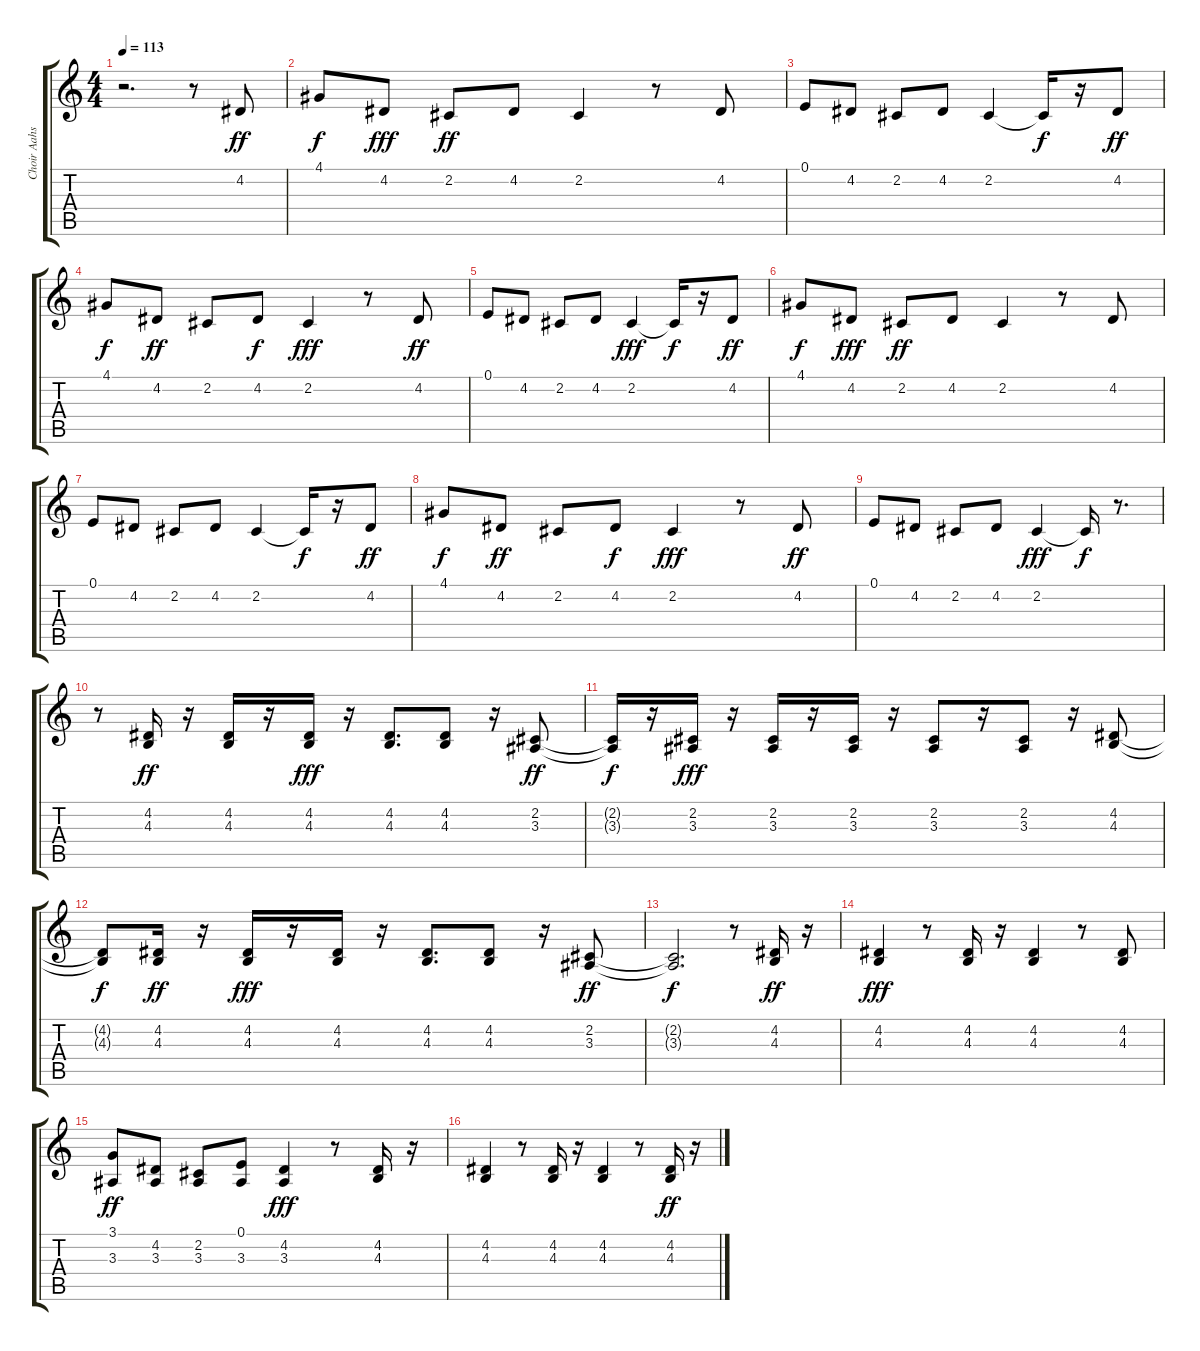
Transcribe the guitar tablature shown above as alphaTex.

\track ("Choir Aahs" "Choir Aahs") {instrument choiraahs}
\staff {score tabs}
\tuning (E4 B3 G3 D3 A2 E2) {hide}
\ts (4 4)
\tempo 113
\clef g2
\ks c
r.2{d dy mf} r.8 4.2.8{dy ff} |
4.1.8{dy f} 4.2.8{dy fff} 2.2.8{dy ff} 4.2.8 2.2.4 r.8 4.2.8 |
0.1.8 4.2.8 2.2.8 4.2.8 2.2.4 2.2{t}.16{dy f} r.16 4.2.8{dy ff} |
4.1.8{dy f} 4.2.8{dy ff} 2.2.8 4.2.8{dy f} 2.2.4{dy fff} r.8 4.2.8{dy ff} |
0.1.8 4.2.8 2.2.8 4.2.8 2.2.4{dy fff} 2.2{t}.16{dy f} r.16 4.2.8{dy ff} |
4.1.8{dy f} 4.2.8{dy fff} 2.2.8{dy ff} 4.2.8 2.2.4 r.8 4.2.8 |
0.1.8 4.2.8 2.2.8 4.2.8 2.2.4 2.2{t}.16{dy f} r.16 4.2.8{dy ff} |
4.1.8{dy f} 4.2.8{dy ff} 2.2.8 4.2.8{dy f} 2.2.4{dy fff} r.8 4.2.8{dy ff} |
0.1.8 4.2.8 2.2.8 4.2.8 2.2.4{dy fff} 2.2{t}.16{dy f} r.8{d} |
r.8 (4.2 4.3).16{dy ff} r.16 (4.2 4.3).16 r.16 (4.2 4.3).16{dy fff} r.16 (4.2 4.3).8{d} (4.2 4.3).8 r.16 (2.2 3.3).8{dy ff} |
(2.2{t} 3.3{t}).16{dy f} r.16 (2.2 3.3).16{dy fff} r.16 (2.2 3.3).16 r.16 (2.2 3.3).16 r.16 (2.2 3.3).8 r.16 (2.2 3.3).8 r.16 (4.2 4.3).8 |
(4.2{t} 4.3{t}).8{dy f} (4.2 4.3).16{dy ff} r.16 (4.2 4.3).16{dy fff} r.16 (4.2 4.3).16 r.16 (4.2 4.3).8{d} (4.2 4.3).8 r.16 (2.2 3.3).8{dy ff} |
(2.2{t} 3.3{t}).2{d dy f} r.8 (4.2 4.3).16{dy ff} r.16 |
(4.2 4.3).4{dy fff} r.8 (4.2 4.3).16 r.16 (4.2 4.3).4 r.8 (4.2 4.3).8 |
(3.1 3.3).8{dy ff} (4.2 3.3).8 (2.2 3.3).8 (0.1 3.3).8 (4.2 3.3).4{dy fff} r.8 (4.2 4.3).16 r.16 |
(4.2 4.3).4 r.8 (4.2 4.3).16 r.16 (4.2 4.3).4 r.8 (4.2 4.3).16{dy ff} r.16
